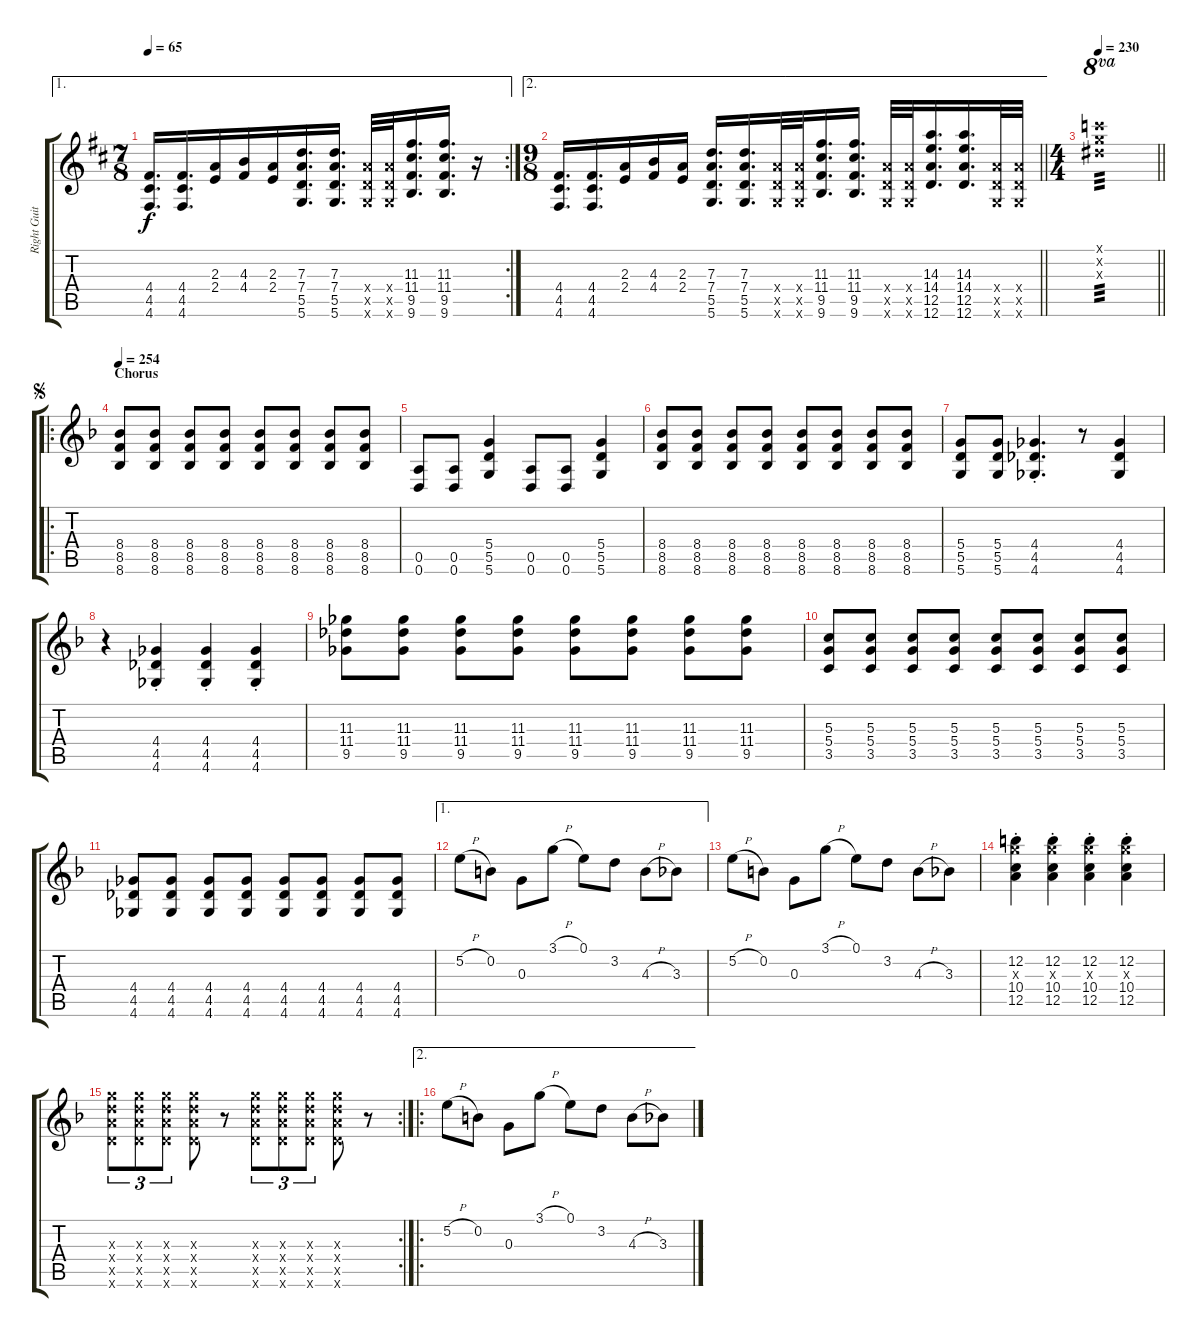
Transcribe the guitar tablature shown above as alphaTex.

\track ("Right Guitar" "Right Guit") {instrument distortionguitar}
\staff {score tabs}
\tuning (E4 B3 G3 D3 A2 D2) {hide}
\ae 1
\rc 2
\ts (7 8)
\tempo 65
\clef g2
\ks d
(4.4 4.5 4.6).16{d dy f} (4.4 4.5 4.6).16{d} (2.3 2.4).16 (4.3 4.4).16 (2.3 2.4).16 (7.3 7.4 5.5 5.6).16{d} (7.3 7.4 5.5 5.6).16{d} (7.4{x} 5.5{x} 5.6{x}).32 (7.4{x} 5.5{x} 5.6{x}).32 (11.3 11.4 9.5 9.6).16{d} (11.3 11.4 9.5 9.6).16{d} r.16 |
\ae 2
\ts (9 8)
\barLineRight lightlight
(4.4 4.5 4.6).16{d} (4.4 4.5 4.6).16{d} (2.3 2.4).16 (4.3 4.4).16 (2.3 2.4).16 (7.3 7.4 5.5 5.6).16{d} (7.3 7.4 5.5 5.6).16{d} (7.4{x} 5.5{x} 5.6{x}).32 (7.4{x} 5.5{x} 5.6{x}).32 (11.3 11.4 9.5 9.6).16{d} (11.3 11.4 9.5 9.6).16{d} (7.4{x} 5.5{x} 5.6{x}).32 (7.4{x} 5.5{x} 5.6{x}).32 (14.3 14.4 12.5 12.6).16{d} (14.3 14.4 12.5 12.6).16{d} (7.4{x} 5.5{x} 5.6{x}).32 (7.4{x} 5.5{x} 5.6{x}).32 |
\ts (4 4)
\tempo 230
\barLineRight lightlight
(20.1{x} 20.2{x} 20.3{x}).1{ot 8va tp 3} |
\ro
\section ("" "Chorus")
\jump segno
\tempo 254
\ks f
(8.4 8.5 8.6).8 (8.4 8.5 8.6).8 (8.4 8.5 8.6).8 (8.4 8.5 8.6).8 (8.4 8.5 8.6).8 (8.4 8.5 8.6).8 (8.4 8.5 8.6).8 (8.4 8.5 8.6).8 |
(0.5 0.6).8 (0.5 0.6).8 (5.4 5.5 5.6).4 (0.5 0.6).8 (0.5 0.6).8 (5.4 5.5 5.6).4 |
(8.4 8.5 8.6).8 (8.4 8.5 8.6).8 (8.4 8.5 8.6).8 (8.4 8.5 8.6).8 (8.4 8.5 8.6).8 (8.4 8.5 8.6).8 (8.4 8.5 8.6).8 (8.4 8.5 8.6).8 |
(5.4 5.5 5.6).8 (5.4 5.5 5.6).8 (4.4{st} 4.5{st} 4.6{st}).4{d} r.8 (4.4 4.5 4.6).4 |
r.4 (4.4{st} 4.5{st} 4.6{st}).4 (4.4{st} 4.5{st} 4.6{st}).4 (4.4{st} 4.5{st} 4.6{st}).4 |
(11.3 11.4 9.5).8 (11.3 11.4 9.5).8 (11.3 11.4 9.5).8 (11.3 11.4 9.5).8 (11.3 11.4 9.5).8 (11.3 11.4 9.5).8 (11.3 11.4 9.5).8 (11.3 11.4 9.5).8 |
(5.3 5.4 3.5).8 (5.3 5.4 3.5).8 (5.3 5.4 3.5).8 (5.3 5.4 3.5).8 (5.3 5.4 3.5).8 (5.3 5.4 3.5).8 (5.3 5.4 3.5).8 (5.3 5.4 3.5).8 |
(4.4 4.5 4.6).8 (4.4 4.5 4.6).8 (4.4 4.5 4.6).8 (4.4 4.5 4.6).8 (4.4 4.5 4.6).8 (4.4 4.5 4.6).8 (4.4 4.5 4.6).8 (4.4 4.5 4.6).8 |
\ae 1
5.2{h}.8 0.2.8 0.3.8 3.1{h}.8 0.1.8 3.2.8 4.3{h}.8 3.3.8 |
5.2{h}.8 0.2.8 0.3.8 3.1{h}.8 0.1.8 3.2.8 4.3{h}.8 3.3.8 |
(12.2{st} 12.3{st x} 10.4{st} 12.5{st}).4 (12.2{st} 12.3{st x} 10.4{st} 12.5{st}).4 (12.2{st} 12.3{st x} 10.4{st} 12.5{st}).4 (12.2{st} 12.3{st x} 10.4{st} 12.5{st}).4 |
\rc 2
(12.3{x} 12.4{x} 12.5{x} 12.6{x}).8{tu (3 2)} (12.3{x} 12.4{x} 12.5{x} 12.6{x}).8{tu (3 2)} (12.3{x} 12.4{x} 12.5{x} 12.6{x}).8{tu (3 2)} (12.3{x} 12.4{x} 12.5{x} 12.6{x}).8 r.8 (12.3{x} 12.4{x} 12.5{x} 12.6{x}).8{tu (3 2)} (12.3{x} 12.4{x} 12.5{x} 12.6{x}).8{tu (3 2)} (12.3{x} 12.4{x} 12.5{x} 12.6{x}).8{tu (3 2)} (12.3{x} 12.4{x} 12.5{x} 12.6{x}).8 r.8 |
\ae 2
\ro
5.2{h}.8 0.2.8 0.3.8 3.1{h}.8 0.1.8 3.2.8 4.3{h}.8 3.3.8
